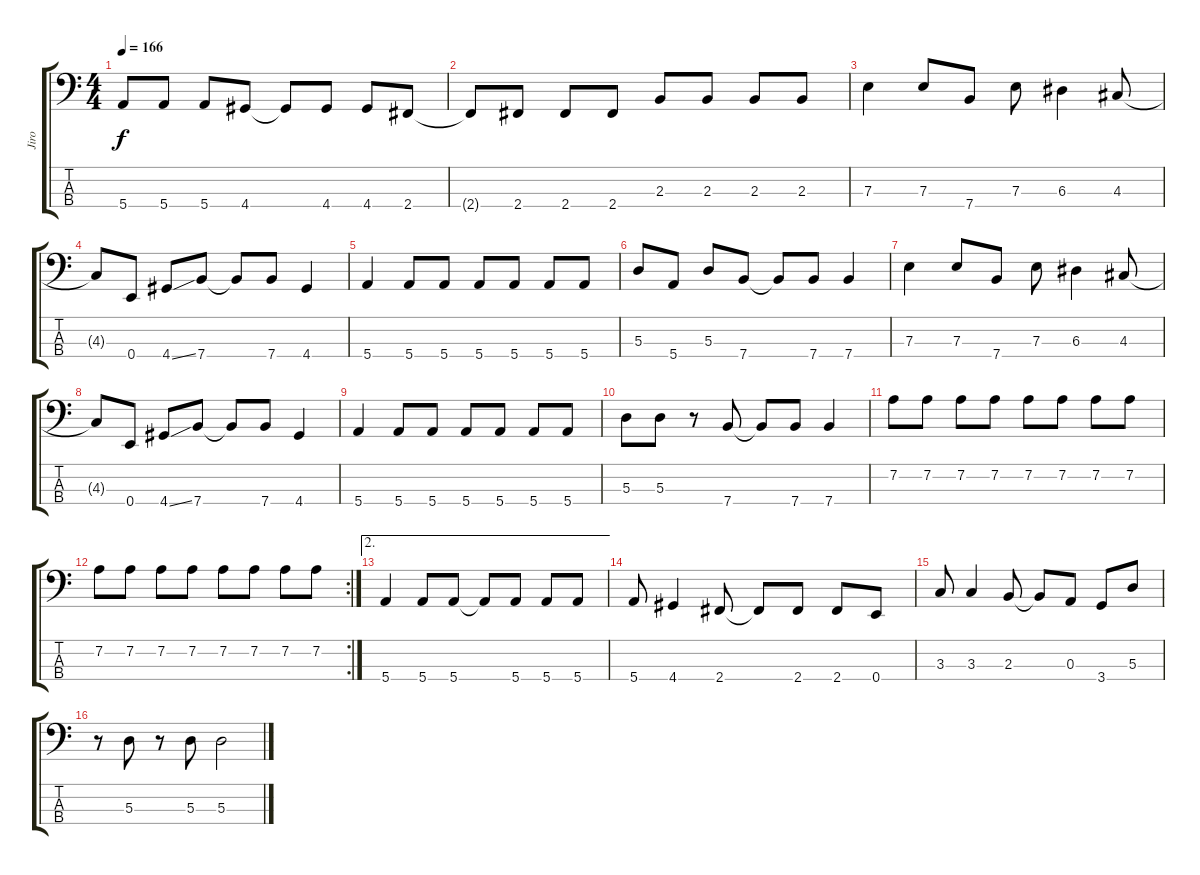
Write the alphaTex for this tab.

\track ("Jiro" "Jiro") {instrument acousticguitarnylon}
\staff {score tabs}
\tuning (G2 D2 A1 E1) {hide}
\ts (4 4)
\tempo 166
\clef f4
\ks c
5.4.8{dy f} 5.4.8 5.4.8 4.4.8 4.4{t}.8 4.4.8 4.4.8 2.4.8 |
2.4{t}.8 2.4.8 2.4.8 2.4.8 2.3.8 2.3.8 2.3.8 2.3.8 |
7.3.4 7.3.8 7.4.8 7.3.8 6.3.4 4.3.8 |
4.3{t}.8 0.4.8 4.4{ss}.8 7.4.8 7.4{t}.8 7.4.8 4.4.4 |
5.4.4 5.4.8 5.4.8 5.4.8 5.4.8 5.4.8 5.4.8 |
5.3.8 5.4.8 5.3.8 7.4.8 7.4{t}.8 7.4.8 7.4.4 |
7.3.4 7.3.8 7.4.8 7.3.8 6.3.4 4.3.8 |
4.3{t}.8 0.4.8 4.4{ss}.8 7.4.8 7.4{t}.8 7.4.8 4.4.4 |
5.4.4 5.4.8 5.4.8 5.4.8 5.4.8 5.4.8 5.4.8 |
5.3.8 5.3.8 r.8 7.4.8 7.4{t}.8 7.4.8 7.4.4 |
7.2.8 7.2.8 7.2.8 7.2.8 7.2.8 7.2.8 7.2.8 7.2.8 |
\rc 2
7.2.8 7.2.8 7.2.8 7.2.8 7.2.8 7.2.8 7.2.8 7.2.8 |
\ae 2
5.4.4 5.4.8 5.4.8 5.4{t}.8 5.4.8 5.4.8 5.4.8 |
5.4.8 4.4.4 2.4.8 2.4{t}.8 2.4.8 2.4.8 0.4.8 |
3.3.8 3.3.4 2.3.8 2.3{t}.8 0.3.8 3.4.8 5.3.8 |
r.8 5.3.8 r.8 5.3.8 5.3.2
